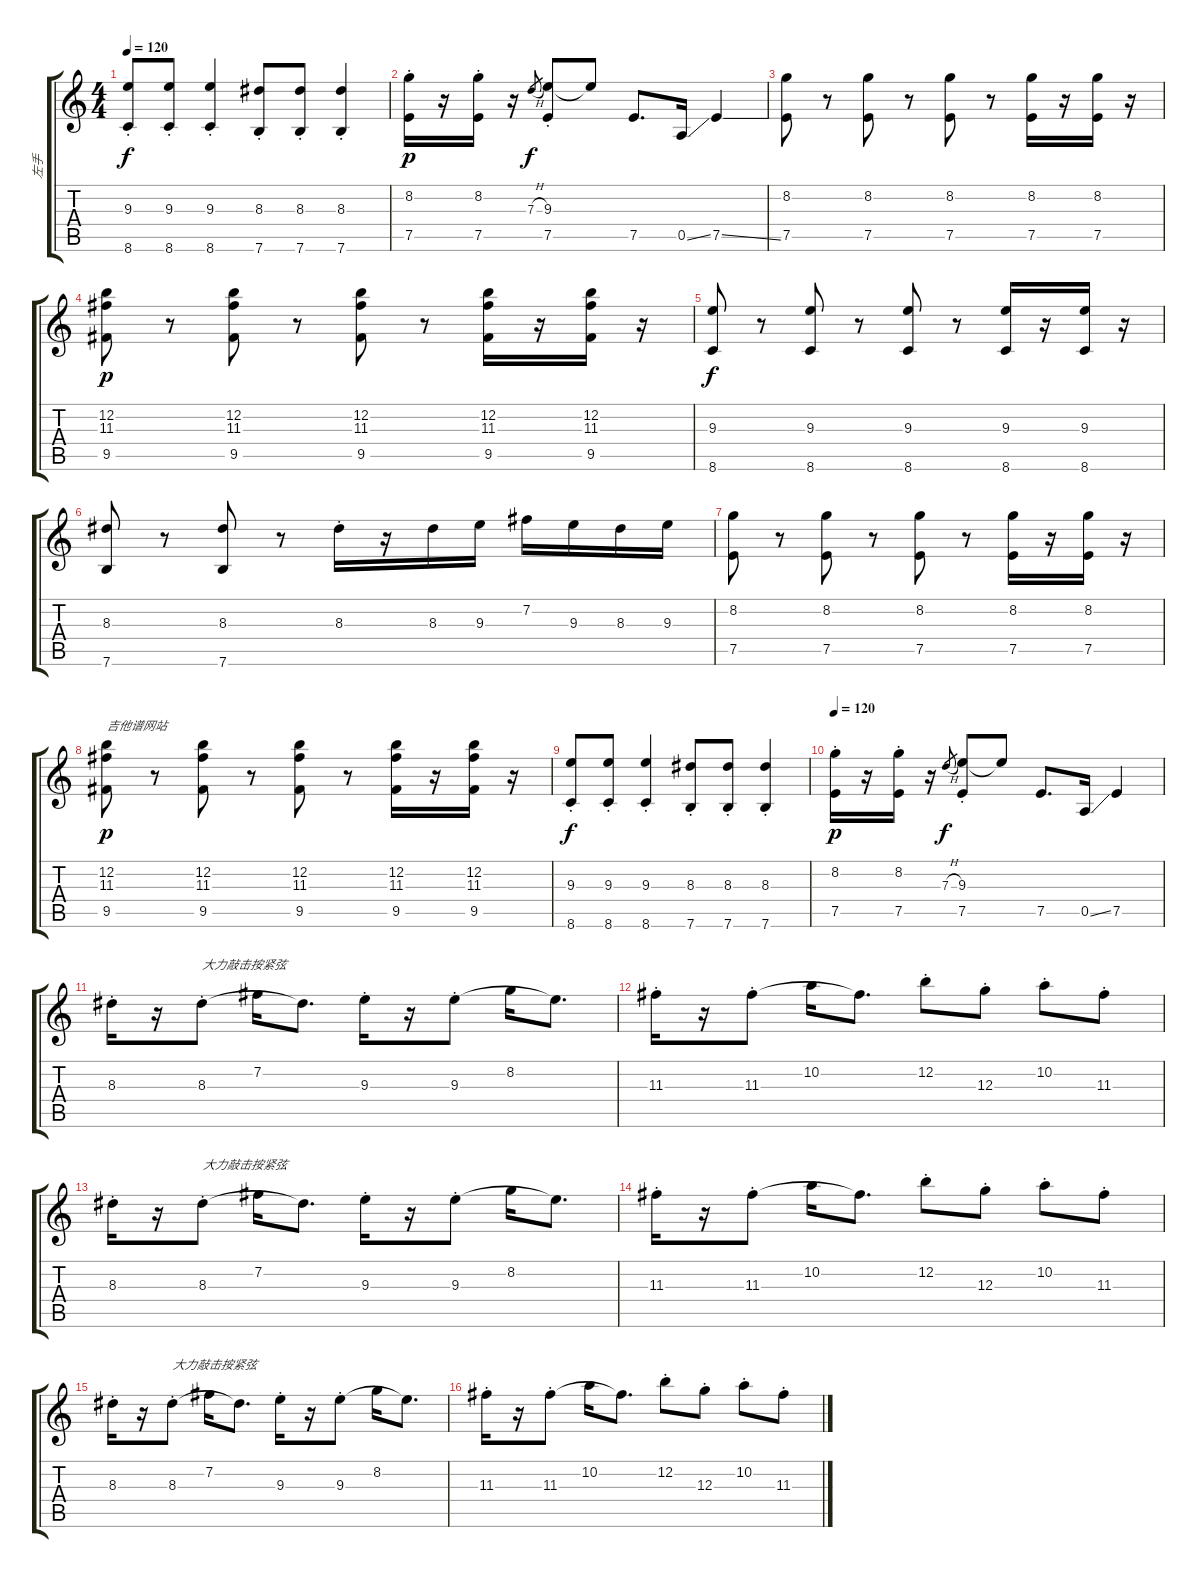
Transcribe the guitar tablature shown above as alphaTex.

\track ("左手" "左手") {instrument electricbassfinger}
\staff {score tabs}
\tuning (E4 B3 G3 D3 A2 E2) {hide}
\ts (4 4)
\tempo 120
\clef g2
\ks c
(9.3{st} 8.6{st}).8{dy f} (9.3{st} 8.6{st}).8 (9.3{st} 8.6{st}).4 (8.3{st} 7.6{st}).8 (8.3{st} 7.6{st}).8 (8.3{st} 7.6).4 |
(8.2{st} 7.5{st}).16{dy p} r.16 (8.2{st} 7.5{st}).16 r.16 7.3{h}.8{gr dy f} (9.3 7.5{st}).8 9.3{t}.8 7.5.8{d} 0.5{ss}.16 7.5{ss}.4 |
(8.2 7.5).8{volume 10 instrument electricguitarmuted} r.8 (8.2 7.5).8 r.8 (8.2 7.5).8 r.8 (8.2 7.5).16 r.16 (8.2 7.5).16 r.16 |
(12.2 11.3 9.5).8{dy p} r.8 (12.2 11.3 9.5).8 r.8 (12.2 11.3 9.5).8 r.8 (12.2 11.3 9.5).16 r.16 (12.2 11.3 9.5).16 r.16 |
(9.3 8.6).8{dy f} r.8 (9.3 8.6).8 r.8 (9.3 8.6).8 r.8 (9.3 8.6).16 r.16 (9.3 8.6).16 r.16 |
(8.3 7.6).8 r.8 (8.3 7.6).8 r.8 8.3{st}.16 r.16 8.3.16 9.3.16 7.2.16 9.3.16 8.3.16 9.3.16 |
(8.2 7.5).8{volume 10 instrument electricguitarmuted} r.8 (8.2 7.5).8 r.8 (8.2 7.5).8 r.8 (8.2 7.5).16 r.16 (8.2 7.5).16 r.16 |
(12.2 11.3 9.5).8{txt "吉他谱网站" dy p} r.8 (12.2 11.3 9.5).8 r.8 (12.2 11.3 9.5).8 r.8 (12.2 11.3 9.5).16 r.16 (12.2 11.3 9.5).16 r.16 |
(9.3{st} 8.6{st}).8{dy f} (9.3{st} 8.6{st}).8 (9.3{st} 8.6{st}).4 (8.3{st} 7.6{st}).8 (8.3{st} 7.6{st}).8 (8.3{st} 7.6).4 |
\tempo 120
(8.2{st} 7.5{st}).16{dy p} r.16 (8.2{st} 7.5{st}).16 r.16 7.3{h}.8{gr dy f} (9.3 7.5{st}).8 9.3{t}.8 7.5.8{d} 0.5{ss}.16 7.5.4 |
8.3{st}.16{volume 13 instrument electricguitarmuted} r.16 8.3{st}.8{txt "大力敲击按紧弦"} 7.2.16 8.3{t}.8{d} 9.3{st}.16 r.16 9.3{st}.8 8.2.16 9.3{t}.8{d} |
11.3{st}.16 r.16 11.3{st}.8 10.2.16 11.3{t}.8{d} 12.2{st}.8 12.3{st}.8 10.2{st}.8 11.3{st}.8 |
8.3{st}.16{volume 13 instrument electricguitarmuted} r.16{instrument electricguitarmuted} 8.3{st}.8{txt "大力敲击按紧弦" instrument electricguitarmuted} 7.2.16 8.3{t}.8{d} 9.3{st}.16 r.16 9.3{st}.8 8.2.16 9.3{t}.8{d} |
11.3{st}.16 r.16 11.3{st}.8 10.2.16 11.3{t}.8{d} 12.2{st}.8 12.3{st}.8 10.2{st}.8 11.3{st}.8 |
8.3{st}.16{volume 13 instrument electricguitarmuted} r.16{instrument electricguitarmuted} 8.3{st}.8{txt "大力敲击按紧弦" instrument electricguitarmuted} 7.2.16 8.3{t}.8{d} 9.3{st}.16 r.16 9.3{st}.8 8.2.16 9.3{t}.8{d} |
11.3{st}.16 r.16 11.3{st}.8 10.2.16 11.3{t}.8{d} 12.2{st}.8 12.3{st}.8 10.2{st}.8 11.3{st}.8
